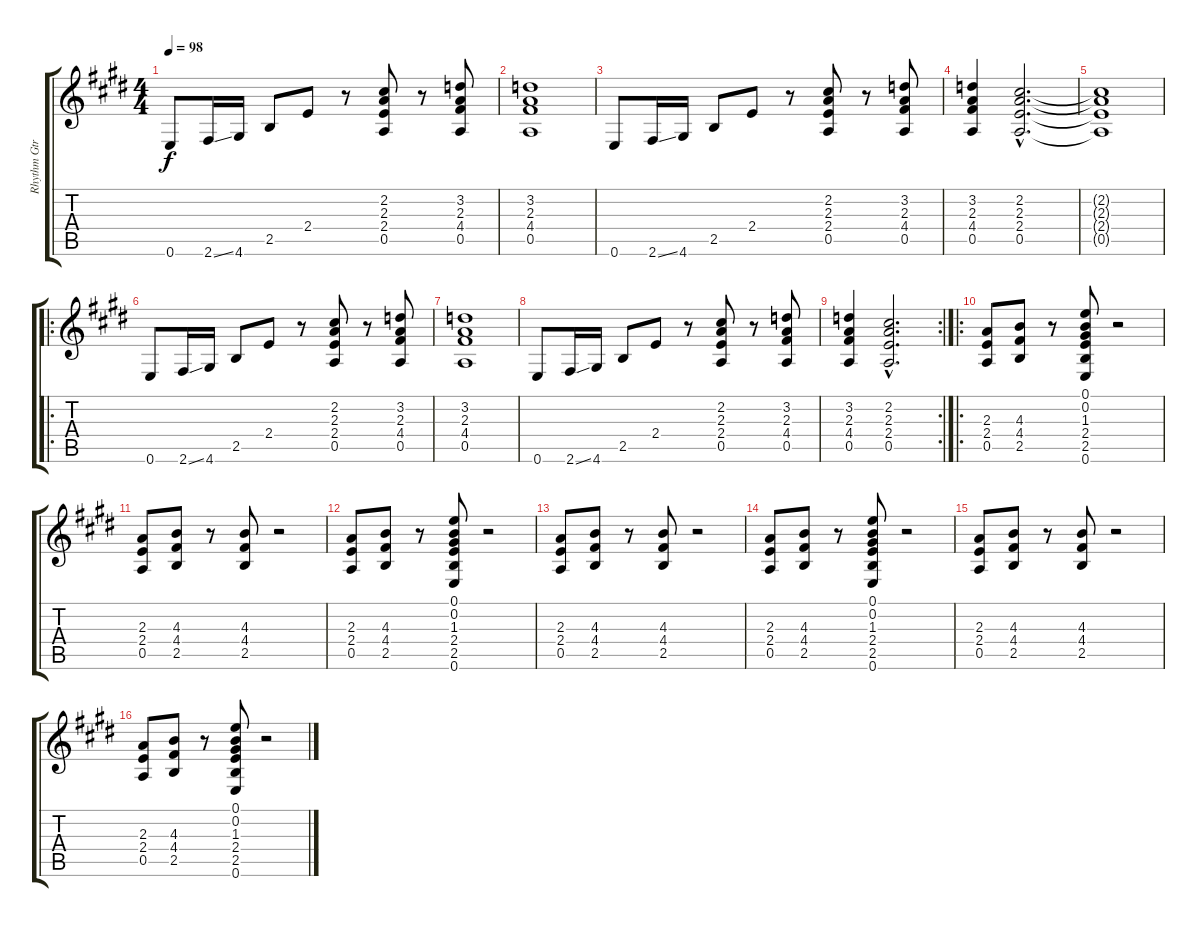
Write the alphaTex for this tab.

\track ("Rhythm Gtr" "Rhythm Gtr") {instrument distortionguitar}
\staff {score tabs}
\tuning (E4 B3 G3 D3 A2 E2) {hide}
\ts (4 4)
\tempo 98
\clef g2
\ks e
0.6.8{dy f instrument distortionguitar} 2.6{ss}.16 4.6.16 2.5.8 2.4.8 r.8 (2.2 2.3 2.4 0.5).8 r.8 (3.2 2.3 4.4 0.5).8 |
(3.2 2.3 4.4 0.5).1 |
0.6.8 2.6{ss}.16 4.6.16 2.5.8 2.4.8 r.8 (2.2 2.3 2.4 0.5).8 r.8 (3.2 2.3 4.4 0.5).8 |
(3.2 2.3 4.4 0.5).4 (2.2{hac} 2.3{hac} 2.4{hac} 0.5{hac}).2{d} |
(2.2{t} 2.3{t} 2.4{t} 0.5{t}).1 |
\ro
0.6.8 2.6{ss}.16 4.6.16 2.5.8 2.4.8 r.8 (2.2 2.3 2.4 0.5).8 r.8 (3.2 2.3 4.4 0.5).8 |
(3.2 2.3 4.4 0.5).1 |
0.6.8 2.6{ss}.16 4.6.16 2.5.8 2.4.8 r.8 (2.2 2.3 2.4 0.5).8 r.8 (3.2 2.3 4.4 0.5).8 |
\rc 2
(3.2 2.3 4.4 0.5).4 (2.2{hac} 2.3{hac} 2.4{hac} 0.5{hac}).2{d} |
\ro
(2.3 2.4 0.5).8 (4.3 4.4 2.5).8 r.8 (0.1 0.2 1.3 2.4 2.5 0.6).8 r.2 |
(2.3 2.4 0.5).8 (4.3 4.4 2.5).8 r.8 (4.3 4.4 2.5).8 r.2 |
(2.3 2.4 0.5).8 (4.3 4.4 2.5).8 r.8 (0.1 0.2 1.3 2.4 2.5 0.6).8 r.2 |
(2.3 2.4 0.5).8 (4.3 4.4 2.5).8 r.8 (4.3 4.4 2.5).8 r.2 |
(2.3 2.4 0.5).8 (4.3 4.4 2.5).8 r.8 (0.1 0.2 1.3 2.4 2.5 0.6).8 r.2 |
(2.3 2.4 0.5).8 (4.3 4.4 2.5).8 r.8 (4.3 4.4 2.5).8 r.2 |
(2.3 2.4 0.5).8 (4.3 4.4 2.5).8 r.8 (0.1 0.2 1.3 2.4 2.5 0.6).8 r.2
